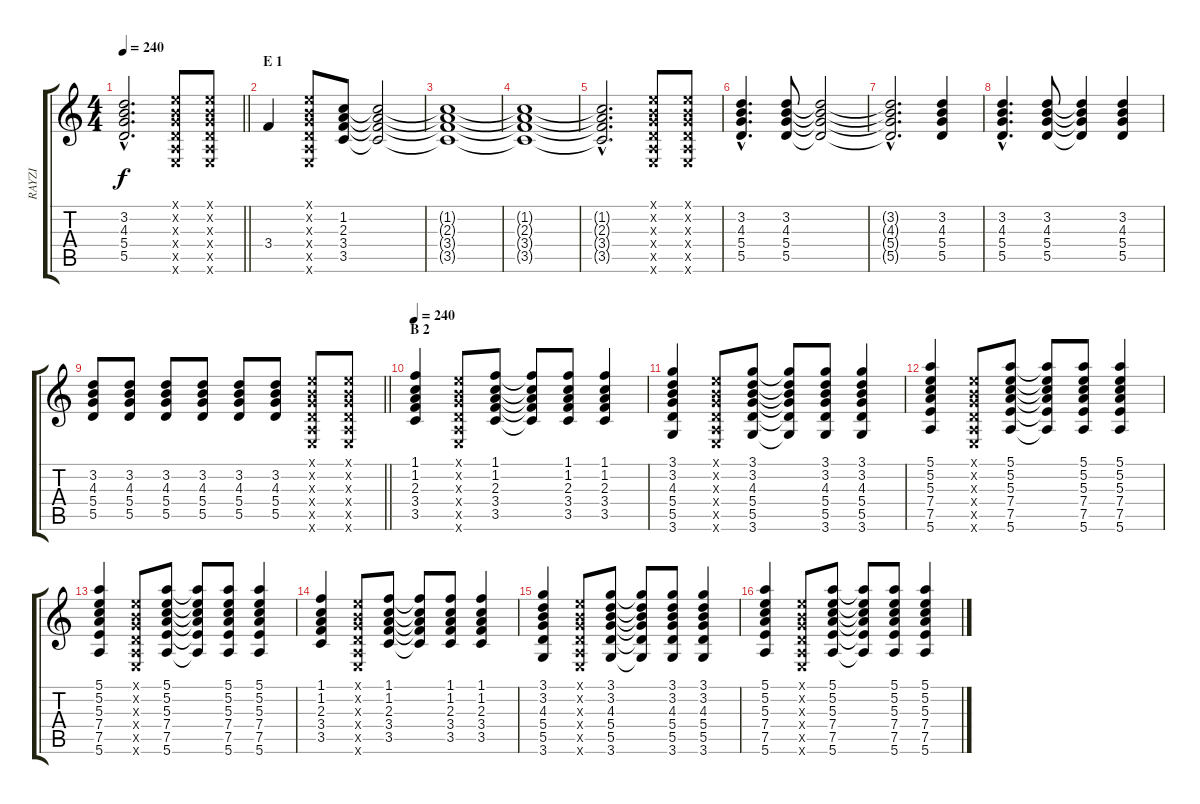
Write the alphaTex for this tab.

\track ("RAYZI" "RAYZI") {instrument distortionguitar}
\staff {score tabs}
\tuning (E4 B3 G3 D3 A2 E2) {hide}
\ts (4 4)
\tempo 240
\clef g2
\barLineRight lightlight
\ks c
(3.2{hac t} 4.3{hac t} 5.4{hac t} 5.5{hac t}).2{d dy f} (0.1{x} 0.2{x} 0.3{x} 0.4{x} 0.5{x} 0.6{x}).8 (0.1{x} 0.2{x} 0.3{x} 0.4{x} 0.5{x} 0.6{x}).8 |
\section ("" "E 1")
3.4.4 (0.1{x} 0.2{x} 0.3{x} 0.4{x} 0.5{x} 0.6{x}).8 (1.2 2.3 3.4 3.5).8 (1.2{t} 2.3{t} 3.4{t} 3.5{t}).2 |
(1.2{t} 2.3{t} 3.4{t} 3.5{t}).1 |
(1.2{t} 2.3{t} 3.4{t} 3.5{t}).1 |
(1.2{hac t} 2.3{hac t} 3.4{hac t} 3.5{hac t}).2{d} (0.1{x} 0.2{x} 0.3{x} 0.4{x} 0.5{x} 0.6{x}).8 (0.1{x} 0.2{x} 0.3{x} 0.4{x} 0.5{x} 0.6{x}).8 |
(3.2{hac} 4.3{hac} 5.4{hac} 5.5{hac}).4{d} (3.2 4.3 5.4 5.5).8 (3.2{t} 4.3{t} 5.4{t} 5.5{t}).2 |
(3.2{hac t} 4.3{hac t} 5.4{hac t} 5.5{hac t}).2{d} (3.2 4.3 5.4 5.5).4 |
(3.2{hac} 4.3{hac} 5.4{hac} 5.5{hac}).4{d} (3.2 4.3 5.4 5.5).8 (3.2{t} 4.3{t} 5.4{t} 5.5{t}).4 (3.2 4.3 5.4 5.5).4 |
\barLineRight lightlight
(3.2 4.3 5.4 5.5).8 (3.2 4.3 5.4 5.5).8 (3.2 4.3 5.4 5.5).8 (3.2 4.3 5.4 5.5).8 (3.2 4.3 5.4 5.5).8 (3.2 4.3 5.4 5.5).8 (0.1{x} 0.2{x} 0.3{x} 0.4{x} 0.5{x} 0.6{x}).8 (0.1{x} 0.2{x} 0.3{x} 0.4{x} 0.5{x} 0.6{x}).8 |
\section ("" "B 2")
\tempo 240
(1.1 1.2 2.3 3.4 3.5).4{volume 8 balance 3 instrument distortionguitar} (0.1{x} 0.2{x} 0.3{x} 0.4{x} 0.5{x} 0.6{x}).8 (1.1 1.2 2.3 3.4 3.5).8 (1.1{t} 1.2{t} 2.3{t} 3.4{t} 3.5{t}).8 (1.1 1.2 2.3 3.4 3.5).8 (1.1 1.2 2.3 3.4 3.5).4 |
(3.1 3.2 4.3 5.4 5.5 3.6).4 (0.1{x} 0.2{x} 0.3{x} 0.4{x} 0.5{x} 0.6{x}).8 (3.1 3.2 4.3 5.4 5.5 3.6).8 (3.1{t} 3.2{t} 4.3{t} 5.4{t} 5.5{t} 3.6{t}).8 (3.1 3.2 4.3 5.4 5.5 3.6).8 (3.1 3.2 4.3 5.4 5.5 3.6).4 |
(5.1 5.2 5.3 7.4 7.5 5.6).4 (0.1{x} 0.2{x} 0.3{x} 0.4{x} 0.5{x} 0.6{x}).8 (5.1 5.2 5.3 7.4 7.5 5.6).8 (5.1{t} 5.2{t} 5.3{t} 7.4{t} 7.5{t} 5.6{t}).8 (5.1 5.2 5.3 7.4 7.5 5.6).8 (5.1 5.2 5.3 7.4 7.5 5.6).4 |
(5.1 5.2 5.3 7.4 7.5 5.6).4 (0.1{x} 0.2{x} 0.3{x} 0.4{x} 0.5{x} 0.6{x}).8 (5.1 5.2 5.3 7.4 7.5 5.6).8 (5.1{t} 5.2{t} 5.3{t} 7.4{t} 7.5{t} 5.6{t}).8 (5.1 5.2 5.3 7.4 7.5 5.6).8 (5.1 5.2 5.3 7.4 7.5 5.6).4 |
(1.1 1.2 2.3 3.4 3.5).4 (0.1{x} 0.2{x} 0.3{x} 0.4{x} 0.5{x} 0.6{x}).8 (1.1 1.2 2.3 3.4 3.5).8 (1.1{t} 1.2{t} 2.3{t} 3.4{t} 3.5{t}).8 (1.1 1.2 2.3 3.4 3.5).8 (1.1 1.2 2.3 3.4 3.5).4 |
(3.1 3.2 4.3 5.4 5.5 3.6).4 (0.1{x} 0.2{x} 0.3{x} 0.4{x} 0.5{x} 0.6{x}).8 (3.1 3.2 4.3 5.4 5.5 3.6).8 (3.1{t} 3.2{t} 4.3{t} 5.4{t} 5.5{t} 3.6{t}).8 (3.1 3.2 4.3 5.4 5.5 3.6).8 (3.1 3.2 4.3 5.4 5.5 3.6).4 |
(5.1 5.2 5.3 7.4 7.5 5.6).4 (0.1{x} 0.2{x} 0.3{x} 0.4{x} 0.5{x} 0.6{x}).8 (5.1 5.2 5.3 7.4 7.5 5.6).8 (5.1{t} 5.2{t} 5.3{t} 7.4{t} 7.5{t} 5.6{t}).8 (5.1 5.2 5.3 7.4 7.5 5.6).8 (5.1 5.2 5.3 7.4 7.5 5.6).4
